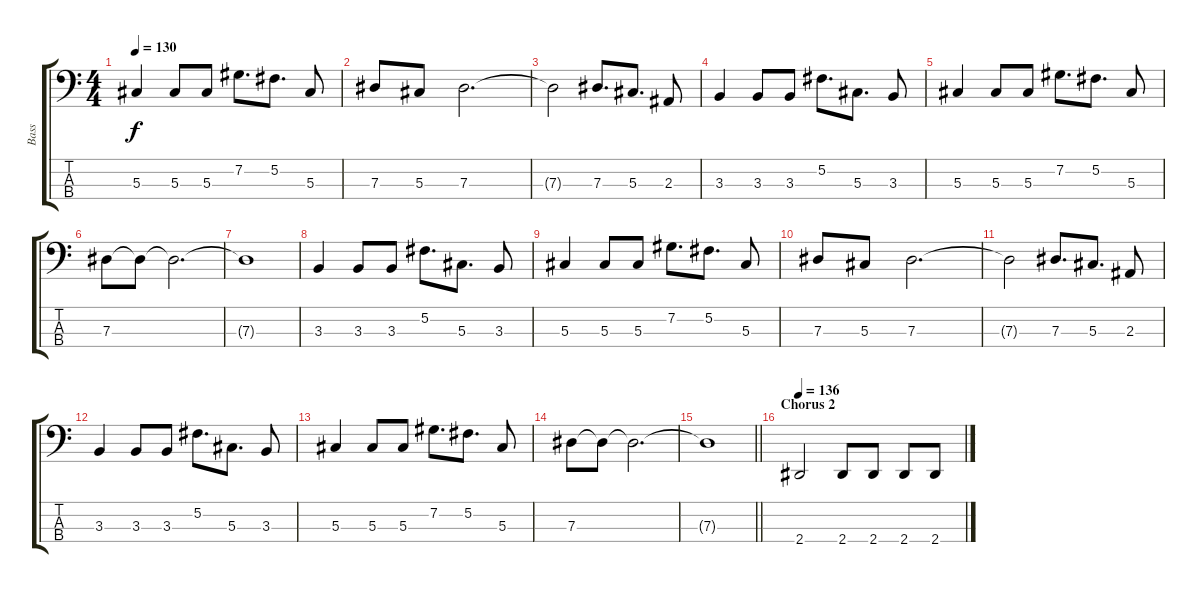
\track ("Bass" "Bass") {instrument electricbassfinger}
\staff {score tabs}
\tuning (Gb2 Db2 Ab1 Db1) {hide}
\ts (4 4)
\tempo 130
\clef f4
\ks c
5.3.4{dy f} 5.3.8 5.3.8 7.2.8{d} 5.2.8{d} 5.3.8 |
7.3.8 5.3.8 7.3.2{d} |
7.3{t}.2 7.3.8{d} 5.3.8{d} 2.3.8 |
3.3.4 3.3.8 3.3.8 5.2.8{d} 5.3.8{d} 3.3.8 |
5.3.4 5.3.8 5.3.8 7.2.8{d} 5.2.8{d} 5.3.8 |
7.3.8 7.3{t}.8 7.3{t}.2{d} |
7.3{t}.1 |
3.3.4 3.3.8 3.3.8 5.2.8{d} 5.3.8{d} 3.3.8 |
5.3.4 5.3.8 5.3.8 7.2.8{d} 5.2.8{d} 5.3.8 |
7.3.8 5.3.8 7.3.2{d} |
7.3{t}.2 7.3.8{d} 5.3.8{d} 2.3.8 |
3.3.4 3.3.8 3.3.8 5.2.8{d} 5.3.8{d} 3.3.8 |
5.3.4 5.3.8 5.3.8 7.2.8{d} 5.2.8{d} 5.3.8 |
7.3.8 7.3{t}.8 7.3{t}.2{d} |
\barLineRight lightlight
7.3{t}.1 |
\section ("" "Chorus 2")
\tempo 136
2.4.2 2.4.8 2.4.8 2.4.8 2.4.8
